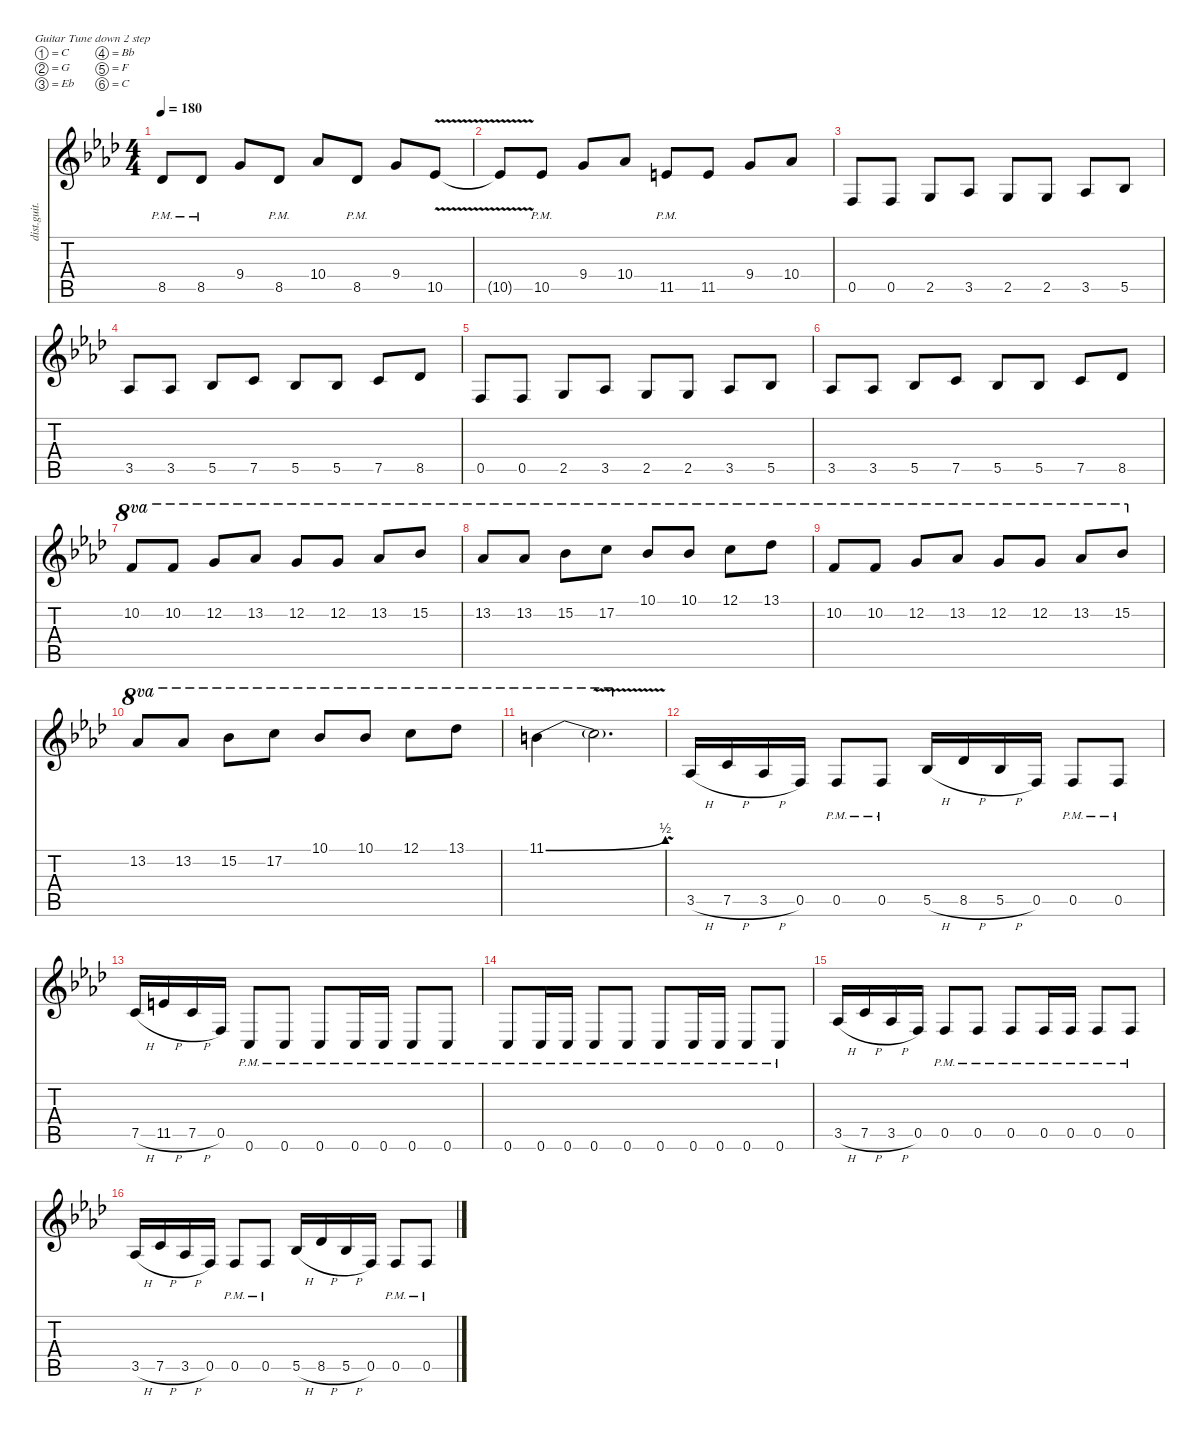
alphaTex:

\defaultSystemsLayout 4
\hideDynamics
\bracketExtendMode nobrackets
\otherSystemsTrackNameOrientation horizontal
\track ("Gtr. 3" "dist.guit.") {solo instrument distortionguitar}
\staff {score tabs}
\tuning (C4 G3 Eb3 Bb2 F2 C2)
\ts (4 4)
\tempo 180
\clef g2
\ks fminor
8.5{pm acc b}.8{dy f beam Up} 8.5{pm acc b}.8{beam Up} 9.4{acc forcenatural}.8{beam Up} 8.5{pm acc b}.8{beam Up} 10.4{acc b}.8{beam Up} 8.5{pm acc b}.8{beam Up} 9.4{acc forcenatural}.8{beam Up} 10.5{v acc b}.8{beam Up} |
10.5{v t acc b}.8{beam Up} 10.5{pm acc b}.8{beam Up} 9.4{acc forcenatural}.8{beam Up} 10.4{acc b}.8{beam Up} 11.5{pm acc forcenatural}.8{beam Up} 11.5{acc forcenatural}.8{beam Up} 9.4{acc forcenatural}.8{beam Up} 10.4{acc b}.8{beam Up} |
0.5{acc forcenatural}.8{beam Up} 0.5{acc forcenatural}.8{beam Up} 2.5{acc forcenatural}.8{beam Up} 3.5{acc b}.8{beam Up} 2.5{acc forcenatural}.8{beam Up} 2.5{acc forcenatural}.8{beam Up} 3.5{acc b}.8{beam Up} 5.5{acc b}.8{beam Up} |
3.5{acc b}.8{beam Up} 3.5{acc b}.8{beam Up} 5.5{acc b}.8{beam Up} 7.5{acc forcenatural}.8{beam Up} 5.5{acc b}.8{beam Up} 5.5{acc b}.8{beam Up} 7.5{acc forcenatural}.8{beam Up} 8.5{acc b}.8{beam Up} |
0.5{acc forcenatural}.8{beam Up} 0.5{acc forcenatural}.8{beam Up} 2.5{acc forcenatural}.8{beam Up} 3.5{acc b}.8{beam Up} 2.5{acc forcenatural}.8{beam Up} 2.5{acc forcenatural}.8{beam Up} 3.5{acc b}.8{beam Up} 5.5{acc b}.8{beam Up} |
3.5{acc b}.8{beam Up} 3.5{acc b}.8{beam Up} 5.5{acc b}.8{beam Up} 7.5{acc forcenatural}.8{beam Up} 5.5{acc b}.8{beam Up} 5.5{acc b}.8{beam Up} 7.5{acc forcenatural}.8{beam Up} 8.5{acc b}.8{beam Up} |
10.2{acc forcenatural}.8{ot 8va beam Up} 10.2{acc forcenatural}.8{ot 8va beam Up} 12.2{acc forcenatural}.8{ot 8va beam Up} 13.2{acc b}.8{ot 8va beam Up} 12.2{acc forcenatural}.8{ot 8va beam Up} 12.2{acc forcenatural}.8{ot 8va beam Up} 13.2{acc b}.8{ot 8va beam Up} 15.2{acc b}.8{ot 8va beam Up} |
13.2{acc b}.8{ot 8va beam Up} 13.2{acc b}.8{ot 8va beam Up} 15.2{acc b}.8{ot 8va beam Down} 17.2{acc forcenatural}.8{ot 8va beam Down} 10.1{acc b}.8{ot 8va beam Up} 10.1{acc b}.8{ot 8va beam Up} 12.1{acc forcenatural}.8{ot 8va beam Down} 13.1{acc b}.8{ot 8va beam Down} |
10.2{acc forcenatural}.8{ot 8va beam Up} 10.2{acc forcenatural}.8{ot 8va beam Up} 12.2{acc forcenatural}.8{ot 8va beam Up} 13.2{acc b}.8{ot 8va beam Up} 12.2{acc forcenatural}.8{ot 8va beam Up} 12.2{acc forcenatural}.8{ot 8va beam Up} 13.2{acc b}.8{ot 8va beam Up} 15.2{acc b}.8{ot 8va beam Up} |
13.2{acc b}.8{ot 8va beam Up} 13.2{acc b}.8{ot 8va beam Up} 15.2{acc b}.8{ot 8va beam Down} 17.2{acc forcenatural}.8{ot 8va beam Down} 10.1{acc b}.8{ot 8va beam Up} 10.1{acc b}.8{ot 8va beam Up} 12.1{acc forcenatural}.8{ot 8va beam Down} 13.1{acc b}.8{ot 8va beam Down} |
11.1{be (bend 0 0 60 2) acc forcenatural}.4{ot 8va beam Down} 11.1{v t}.2{d ot 8va beam Down} |
3.5{h acc b}.16{beam Up} 7.5{h acc forcenatural}.16{beam Up} 3.5{h acc b}.16{beam Up} 0.5{acc forcenatural}.16{beam Up} 0.5{pm acc forcenatural}.8{beam Up} 0.5{pm acc forcenatural}.8{beam Up} 5.5{h acc b}.16{beam Up} 8.5{h acc b}.16{beam Up} 5.5{h acc b}.16{beam Up} 0.5{acc forcenatural}.16{beam Up} 0.5{pm acc forcenatural}.8{beam Up} 0.5{pm acc forcenatural}.8{beam Up} |
7.5{h acc forcenatural}.16{beam Up} 11.5{h acc forcenatural}.16{beam Up} 7.5{h acc forcenatural}.16{beam Up} 0.5{acc forcenatural}.16{beam Up} 0.6{pm acc forcenatural}.8{beam Up} 0.6{pm acc forcenatural}.8{beam Up} 0.6{pm acc forcenatural}.8{beam Up} 0.6{pm acc forcenatural}.16{beam Up} 0.6{pm acc forcenatural}.16{beam Up} 0.6{pm acc forcenatural}.8{beam Up} 0.6{pm acc forcenatural}.8{beam Up} |
0.6{pm acc forcenatural}.8{beam Up} 0.6{pm acc forcenatural}.16{beam Up} 0.6{pm acc forcenatural}.16{beam Up} 0.6{pm acc forcenatural}.8{beam Up} 0.6{pm acc forcenatural}.8{beam Up} 0.6{pm acc forcenatural}.8{beam Up} 0.6{pm acc forcenatural}.16{beam Up} 0.6{pm acc forcenatural}.16{beam Up} 0.6{pm acc forcenatural}.8{beam Up} 0.6{pm acc forcenatural}.8{beam Up} |
3.5{h acc b}.16{beam Up} 7.5{h acc forcenatural}.16{beam Up} 3.5{h acc b}.16{beam Up} 0.5{acc forcenatural}.16{beam Up} 0.5{pm acc forcenatural}.8{beam Up} 0.5{pm acc forcenatural}.8{beam Up} 0.5{pm acc forcenatural}.8{beam Up} 0.5{pm acc forcenatural}.16{beam Up} 0.5{pm acc forcenatural}.16{beam Up} 0.5{pm acc forcenatural}.8{beam Up} 0.5{pm acc forcenatural}.8{beam Up} |
3.5{h acc b}.16{beam Up} 7.5{h acc forcenatural}.16{beam Up} 3.5{h acc b}.16{beam Up} 0.5{acc forcenatural}.16{beam Up} 0.5{pm acc forcenatural}.8{beam Up} 0.5{pm acc forcenatural}.8{beam Up} 5.5{h acc b}.16{beam Up} 8.5{h acc b}.16{beam Up} 5.5{h acc b}.16{beam Up} 0.5{acc forcenatural}.16{beam Up} 0.5{pm acc forcenatural}.8{beam Up} 0.5{pm acc forcenatural}.8{beam Up}
